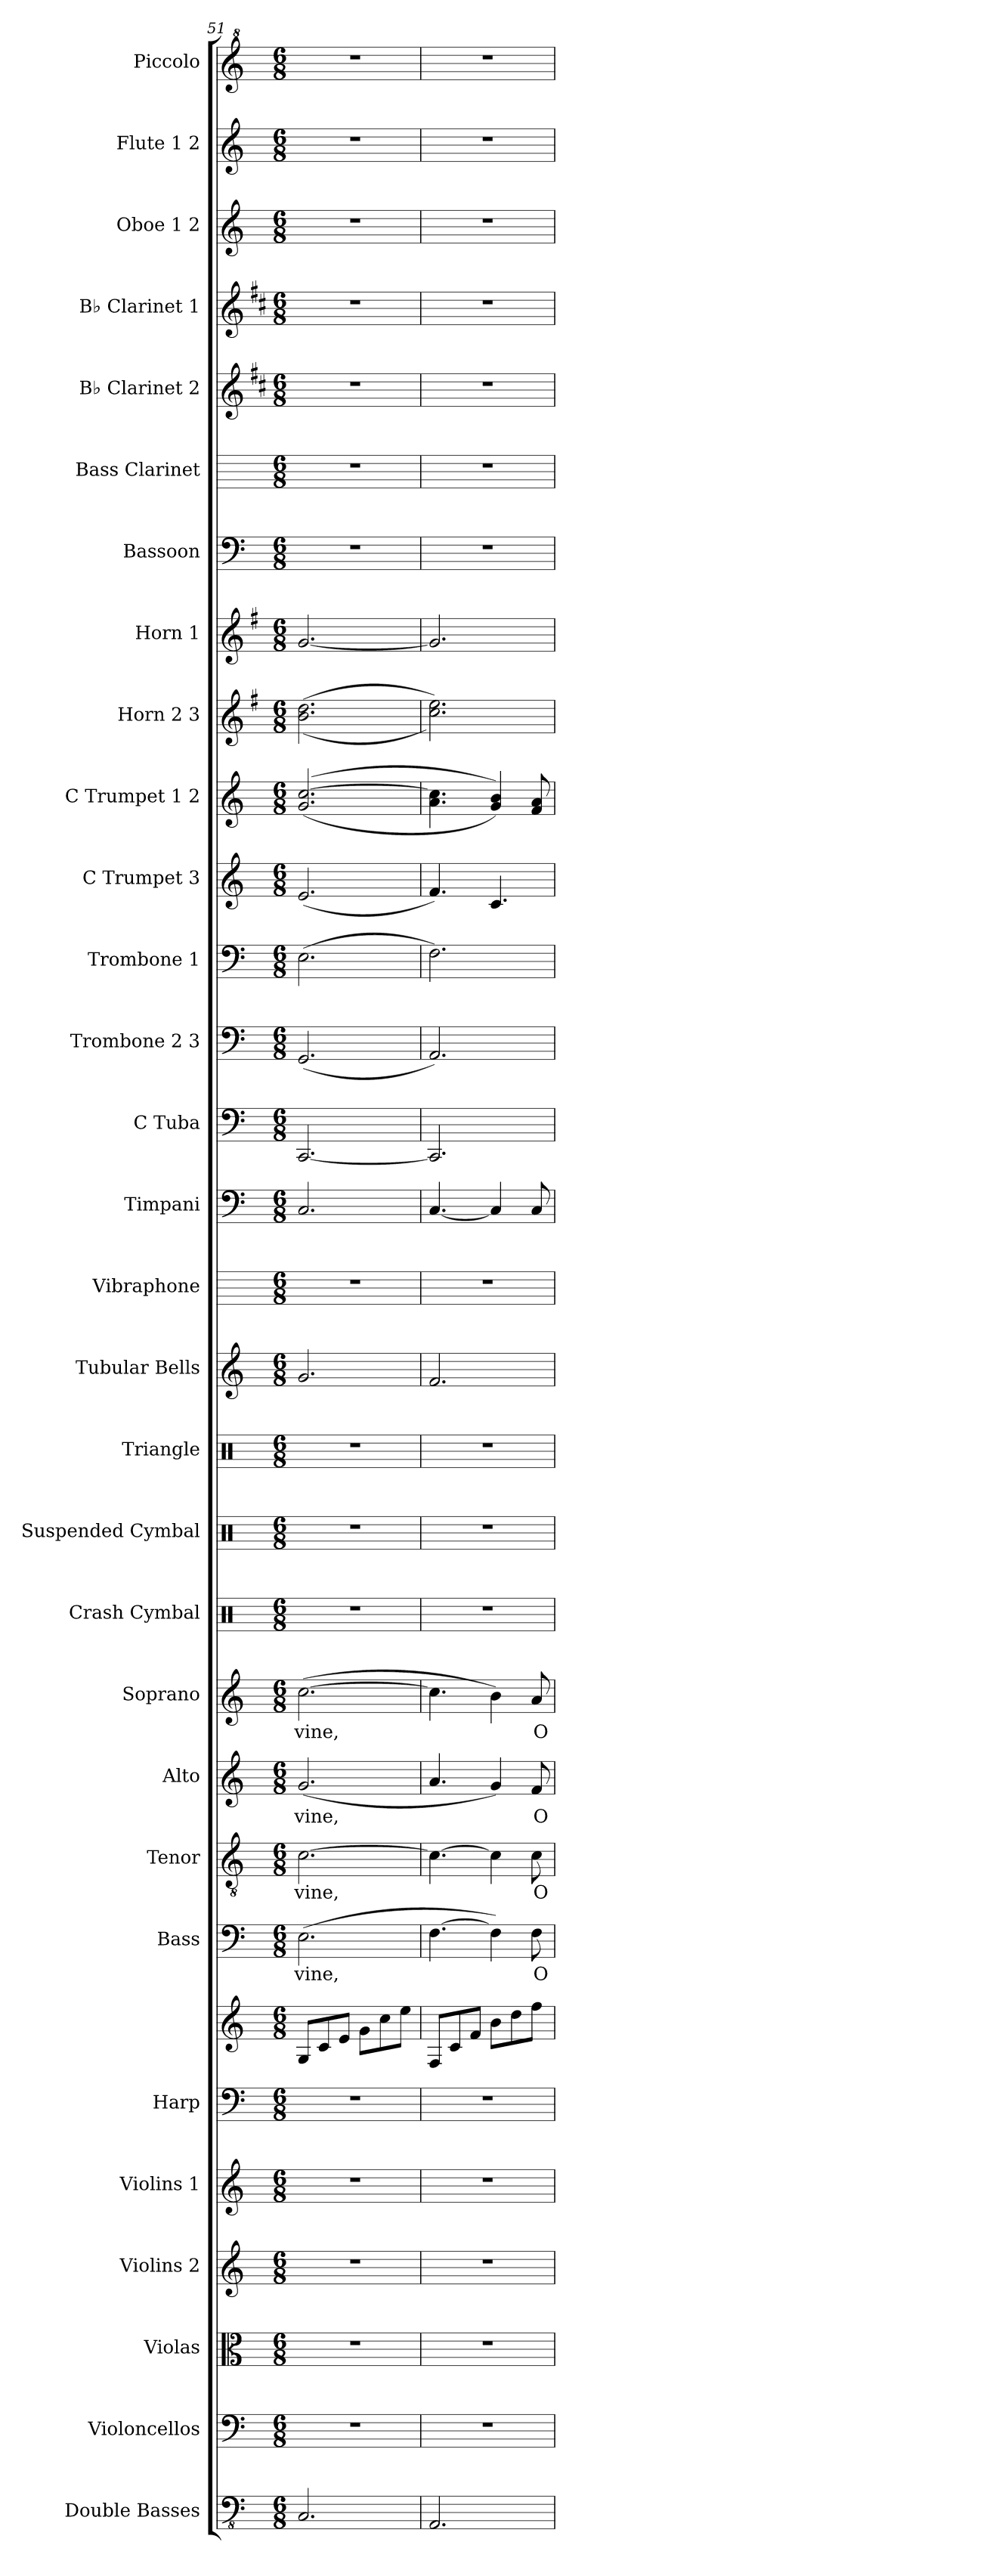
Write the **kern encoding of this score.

**kern	**kern	**kern	**kern	**kern	**kern	**kern	**kern	**text	**kern	**text	**kern	**text	**kern	**text	**kern	**kern	**kern	**kern	**kern	**kern	**kern	**kern	**kern	**kern	**kern	**kern	**kern	**kern	**kern	**kern	**kern	**kern	**kern	**kern
*part30	*part29	*part28	*part27	*part26	*part25	*part25	*part24	*part24	*part23	*part23	*part22	*part22	*part21	*part21	*part20	*part19	*part18	*part17	*part16	*part15	*part14	*part13	*part12	*part11	*part10	*part9	*part8	*part7	*part6	*part5	*part4	*part3	*part2	*part1
*staff31	*staff30	*staff29	*staff28	*staff27	*staff26	*staff25	*staff24	*staff24	*staff23	*staff23	*staff22	*staff22	*staff21	*staff21	*staff20	*staff19	*staff18	*staff17	*staff16	*staff15	*staff14	*staff13	*staff12	*staff11	*staff10	*staff9	*staff8	*staff7	*staff6	*staff5	*staff4	*staff3	*staff2	*staff1
*I"Double Basses	*I"Violoncellos	*I"Violas	*I"Violins 2	*I"Violins 1	*I"Harp	*	*I"Bass	*	*I"Tenor	*	*I"Alto	*	*I"Soprano	*	*I"Crash Cymbal	*I"Suspended Cymbal	*I"Triangle	*I"Tubular Bells	*I"Vibraphone	*I"Timpani	*I"C Tuba	*I"Trombone 2 3	*I"Trombone 1	*I"C Trumpet 3	*I"C Trumpet 1 2	*I"Horn 2 3	*I"Horn 1	*I"Bassoon	*I"Bass Clarinet	*I"B♭ Clarinet 2	*I"B♭ Clarinet 1	*I"Oboe 1 2	*I"Flute 1 2	*I"Piccolo
*I'Dbs.	*I'Vlcs.	*I'Vlas.	*I'Vlns. 2	*I'Vlns. 1	*I'Hrp.	*	*I'B.	*	*I'T.	*	*I'A.	*	*I'S.	*	*I'Cr. Cym.	*I'Susp. Cym.	*I'Trgl.	*I'Tu. Be.	*I'Vib.	*I'Timp.	*I'C Tu.	*I'Trb. 2 3	*I'Trb. 1	*I'C Tpt. 3	*I'C Tpt. 1 2	*I'Hn. 2 3	*I'Hn. 1	*I'Bsn.	*I'B. Cl.	*I'B♭ Cl. 2	*I'B♭ Cl. 1	*I'Ob. 1 2	*I'Fl. 1 2	*I'Picc.
*clefFv4	*clefF4	*clefC3	*clefG2	*clefG2	*clefF4	*clefG2	*clefF4	*	*clefGv2	*	*clefG2	*	*clefG2	*	*clefX	*clefX	*clefX	*clefG2	*	*clefF4	*clefF4	*clefF4	*clefF4	*clefG2	*clefG2	*clefG2	*clefG2	*clefF4	*	*clefG2	*clefG2	*clefG2	*clefG2	*clefG^2
*	*	*	*	*	*	*	*	*	*	*	*	*	*	*	*	*	*	*	*	*	*	*	*	*	*	*ITrd4c7	*ITrd4c7	*	*ITrd8c14	*ITrd1c2	*ITrd1c2	*	*	*ITrd-7c-12
*k[]	*k[]	*k[]	*k[]	*k[]	*k[]	*k[]	*k[]	*	*k[]	*	*k[]	*	*k[]	*	*k[]	*k[]	*k[]	*k[]	*k[]	*k[]	*k[]	*k[]	*k[]	*k[]	*k[]	*k[]	*k[]	*k[]	*k[]	*k[]	*k[]	*k[]	*k[]	*k[]
*C:	*C:	*C:	*C:	*C:	*C:	*C:	*C:	*	*C:	*	*C:	*	*C:	*	*C:	*C:	*C:	*C:	*C:	*C:	*C:	*C:	*C:	*C:	*C:	*C:	*C:	*C:	*C:	*C:	*C:	*C:	*C:	*C:
*M6/8	*M6/8	*M6/8	*M6/8	*M6/8	*M6/8	*M6/8	*M6/8	*	*M6/8	*	*M6/8	*	*M6/8	*	*M6/8	*M6/8	*M6/8	*M6/8	*M6/8	*M6/8	*M6/8	*M6/8	*M6/8	*M6/8	*M6/8	*M6/8	*M6/8	*M6/8	*M6/8	*M6/8	*M6/8	*M6/8	*M6/8	*M6/8
=51	=51	=51	=51	=51	=51	=51	=51	=51	=51	=51	=51	=51	=51	=51	=51	=51	=51	=51	=51	=51	=51	=51	=51	=51	=51	=51	=51	=51	=51	=51	=51	=51	=51	=51
2.CC/	2.r	2.r	2.r	2.r	2.r	8G/L	(2.E\	-vine,	[2.c\	-vine,	(2.g/	-vine,	([2.cc\	-vine,	2.r	2.r	2.r	2.g/	2.r	2.C/	[2.CC/	(2.GG/	(2.E\	(2.e/	((2.g/ [2.cc/	((2.e\ 2.g\	[2.c/	2.r	2.r	2.r	2.r	2.r	2.r	2.r
.	.	.	.	.	.	8c/	.	.	.	.	.	.	.	.	.	.	.	.	.	.	.	.	.	.	.	.	.	.	.	.	.	.	.	.
.	.	.	.	.	.	8e/J	.	.	.	.	.	.	.	.	.	.	.	.	.	.	.	.	.	.	.	.	.	.	.	.	.	.	.	.
.	.	.	.	.	.	8g\L	.	.	.	.	.	.	.	.	.	.	.	.	.	.	.	.	.	.	.	.	.	.	.	.	.	.	.	.
.	.	.	.	.	.	8cc\	.	.	.	.	.	.	.	.	.	.	.	.	.	.	.	.	.	.	.	.	.	.	.	.	.	.	.	.
.	.	.	.	.	.	8ee\J	.	.	.	.	.	.	.	.	.	.	.	.	.	.	.	.	.	.	.	.	.	.	.	.	.	.	.	.
=52	=52	=52	=52	=52	=52	=52	=52	=52	=52	=52	=52	=52	=52	=52	=52	=52	=52	=52	=52	=52	=52	=52	=52	=52	=52	=52	=52	=52	=52	=52	=52	=52	=52	=52
2.AAA/	2.r	2.r	2.r	2.r	2.r	8F/L	[4.F\	.	4.c\_	.	4.a/	.	4.cc\]	.	2.r	2.r	2.r	2.f/	2.r	[4.C/	2.CC/]	2.AA/)	2.F\)	4.f/)	4.a\ 4.cc\]	2.f\ 2.a\))	2.c/]	2.r	2.r	2.r	2.r	2.r	2.r	2.r
.	.	.	.	.	.	8c/	.	.	.	.	.	.	.	.	.	.	.	.	.	.	.	.	.	.	.	.	.	.	.	.	.	.	.	.
.	.	.	.	.	.	8f/J	.	.	.	.	.	.	.	.	.	.	.	.	.	.	.	.	.	.	.	.	.	.	.	.	.	.	.	.
.	.	.	.	.	.	8b\L	4F\])	.	4c\]	.	4g/)	.	4b\)	.	.	.	.	.	.	4C/]	.	.	.	4.c/	4g/ 4b/))	.	.	.	.	.	.	.	.	.
.	.	.	.	.	.	8dd\	.	.	.	.	.	.	.	.	.	.	.	.	.	.	.	.	.	.	.	.	.	.	.	.	.	.	.	.
.	.	.	.	.	.	8ff\J	8F\	O	8c\	O	8f/	O	8a/	O	.	.	.	.	.	8C/	.	.	.	.	8f/ 8a/	.	.	.	.	.	.	.	.	.
=	=	=	=	=	=	=	=	=	=	=	=	=	=	=	=	=	=	=	=	=	=	=	=	=	=	=	=	=	=	=	=	=	=	=
*-	*-	*-	*-	*-	*-	*-	*-	*-	*-	*-	*-	*-	*-	*-	*-	*-	*-	*-	*-	*-	*-	*-	*-	*-	*-	*-	*-	*-	*-	*-	*-	*-	*-	*-
